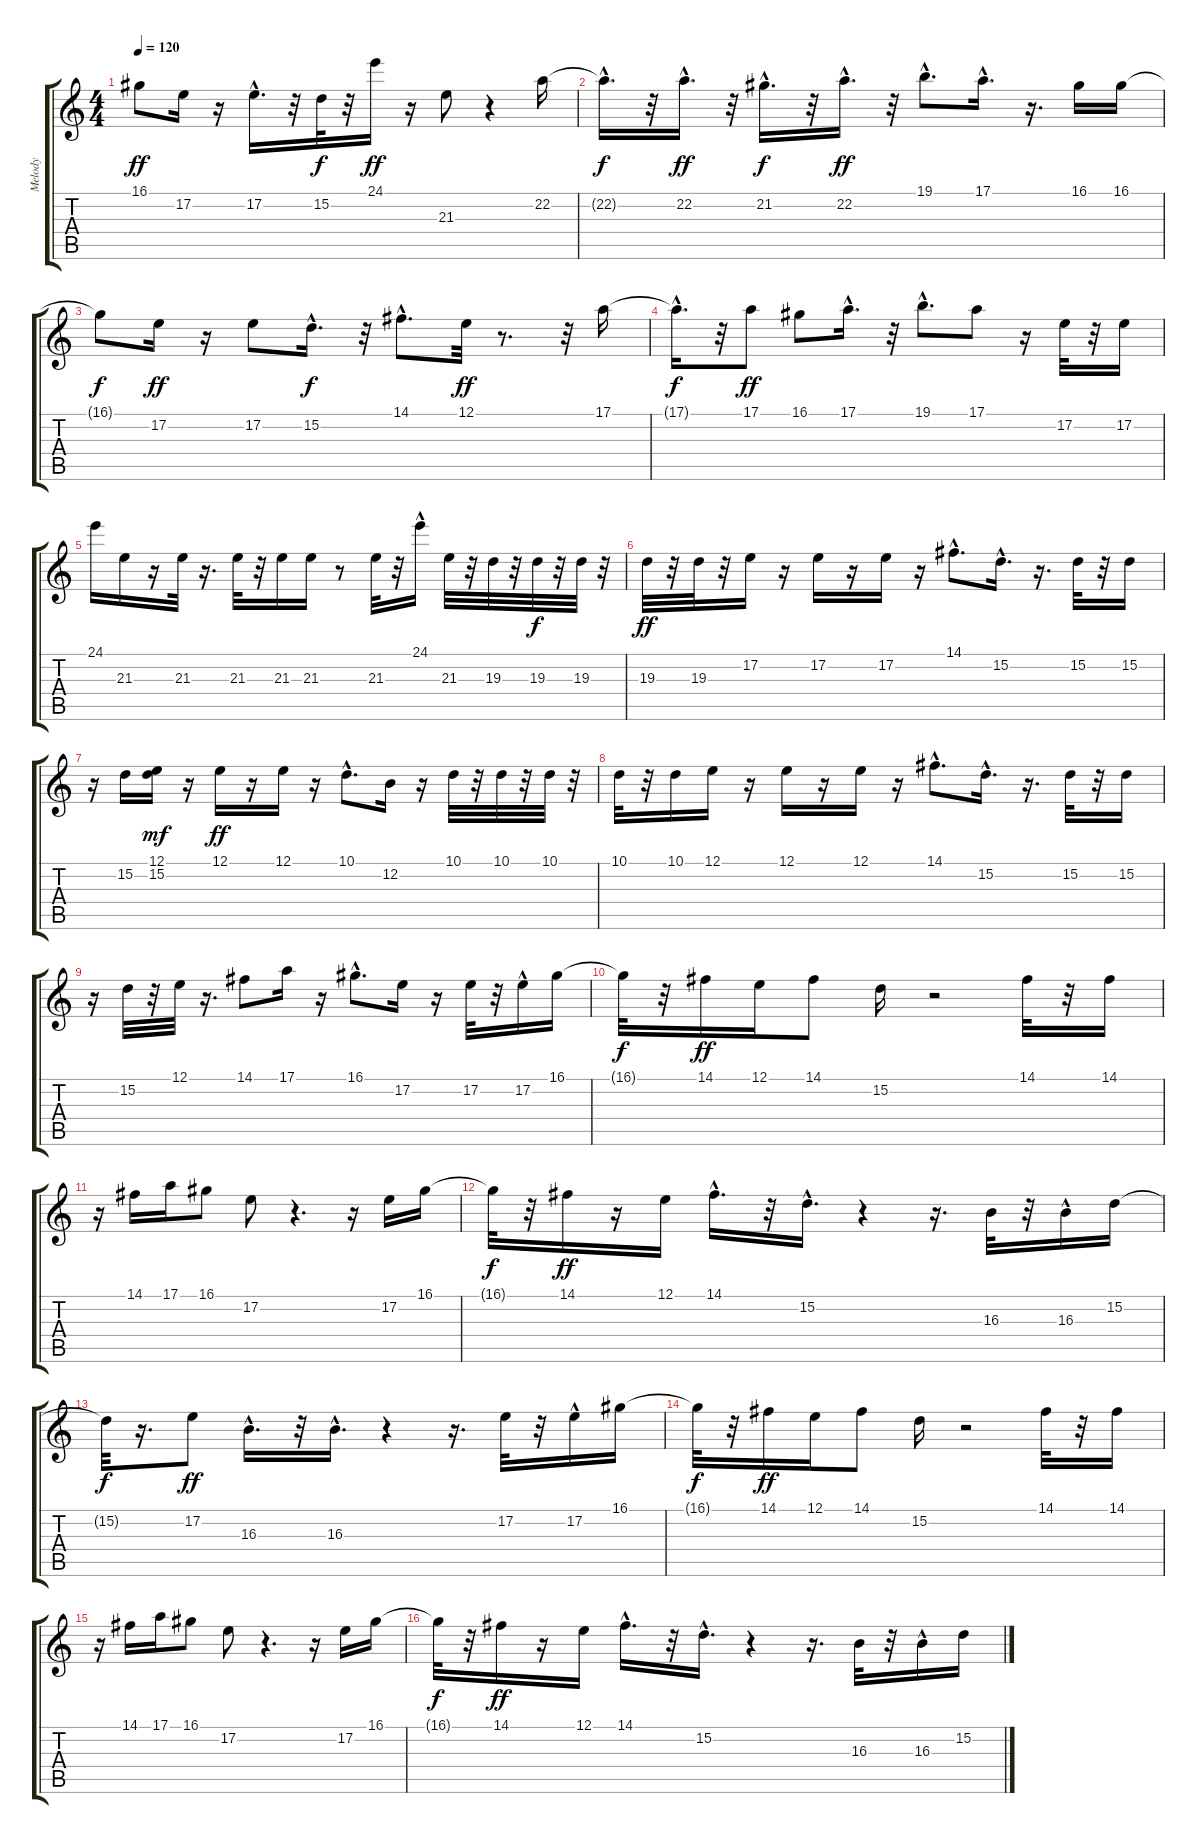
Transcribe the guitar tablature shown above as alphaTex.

\track ("Melody              " "Melody    ") {instrument vibraphone}
\staff {score tabs}
\tuning (E4 B3 G3 D3 A2 E2) {hide}
\ts (4 4)
\tempo 120
\clef g2
\ks c
16.1.8{dy ff} 17.2.16 r.16 17.2{hac}.16{d} r.32 15.2.32{dy f} r.32 24.1.16{dy ff} r.16 21.3.8 r.4 22.2.16 |
22.2{hac t}.16{d dy f} r.32 22.2{hac}.16{d dy ff} r.32 21.2{hac}.16{d dy f} r.32 22.2{hac}.16{d dy ff} r.32 19.1{hac}.8{d} 17.1{hac}.16{d} r.16{d} 16.1.16 16.1.16 |
16.1{t}.8{dy f} 17.2.16{dy ff} r.16 17.2.8 15.2{hac}.16{d dy f} r.32 14.1{hac}.8{d} 12.1.32{dy ff} r.8{d} r.32 17.1.16 |
17.1{hac t}.16{d dy f} r.32 17.1.8{dy ff} 16.1.8 17.1{hac}.16{d} r.32 19.1{hac}.8{d} 17.1.8 r.16 17.2.32 r.32 17.2.16 |
24.1.16 21.3.16 r.16 21.3.32 r.16{d} 21.3.32 r.32 21.3.16 21.3.16 r.8 21.3.32 r.32 24.1{hac}.16 21.3.32 r.32 19.3.32 r.32 19.3.32{dy f} r.32 19.3.32 r.32 |
19.3.32{dy ff} r.32 19.3.32 r.32 17.2.16 r.16 17.2.16 r.16 17.2.16 r.16 14.1{hac}.8{d} 15.2{hac}.16{d} r.16{d} 15.2.32 r.32 15.2.16 |
r.16 15.2.16 (12.1 15.2).16{dy mf} r.16 12.1.16{dy ff} r.16 12.1.16 r.16 10.1{hac}.8{d} 12.2.16 r.16 10.1.32 r.32 10.1.32 r.32 10.1.32 r.32 |
10.1.32 r.32 10.1.16 12.1.16 r.16 12.1.16 r.16 12.1.16 r.16 14.1{hac}.8{d} 15.2{hac}.16{d} r.16{d} 15.2.32 r.32 15.2.16 |
r.16 15.2.32 r.32 12.1.32 r.16{d} 14.1.8 17.1.16 r.16 16.1{hac}.8{d} 17.2.16 r.16 17.2.32 r.32 17.2{hac}.16 16.1.16 |
16.1{t}.32{dy f} r.32 14.1.16{dy ff} 12.1.16 14.1.8 15.2.16 r.2 14.1.32 r.32 14.1.16 |
r.16 14.1.16 17.1.16 16.1.8 17.2.8 r.4{d} r.16 17.2.16 16.1.16 |
16.1{t}.32{dy f} r.32 14.1.16{dy ff} r.16 12.1.16 14.1{hac}.16{d} r.32 15.2{hac}.16{d} r.4 r.16{d} 16.3.32 r.32 16.3{hac}.16 15.2.16 |
15.2{t}.32{dy f} r.16{d} 17.2.8{dy ff} 16.3{hac}.16{d} r.32 16.3{hac}.16{d} r.4 r.16{d} 17.2.32 r.32 17.2{hac}.16 16.1.16 |
16.1{t}.32{dy f} r.32 14.1.16{dy ff} 12.1.16 14.1.8 15.2.16 r.2 14.1.32 r.32 14.1.16 |
r.16 14.1.16 17.1.16 16.1.8 17.2.8 r.4{d} r.16 17.2.16 16.1.16 |
16.1{t}.32{dy f} r.32 14.1.16{dy ff} r.16 12.1.16 14.1{hac}.16{d} r.32 15.2{hac}.16{d} r.4 r.16{d} 16.3.32 r.32 16.3{hac}.16 15.2.16
